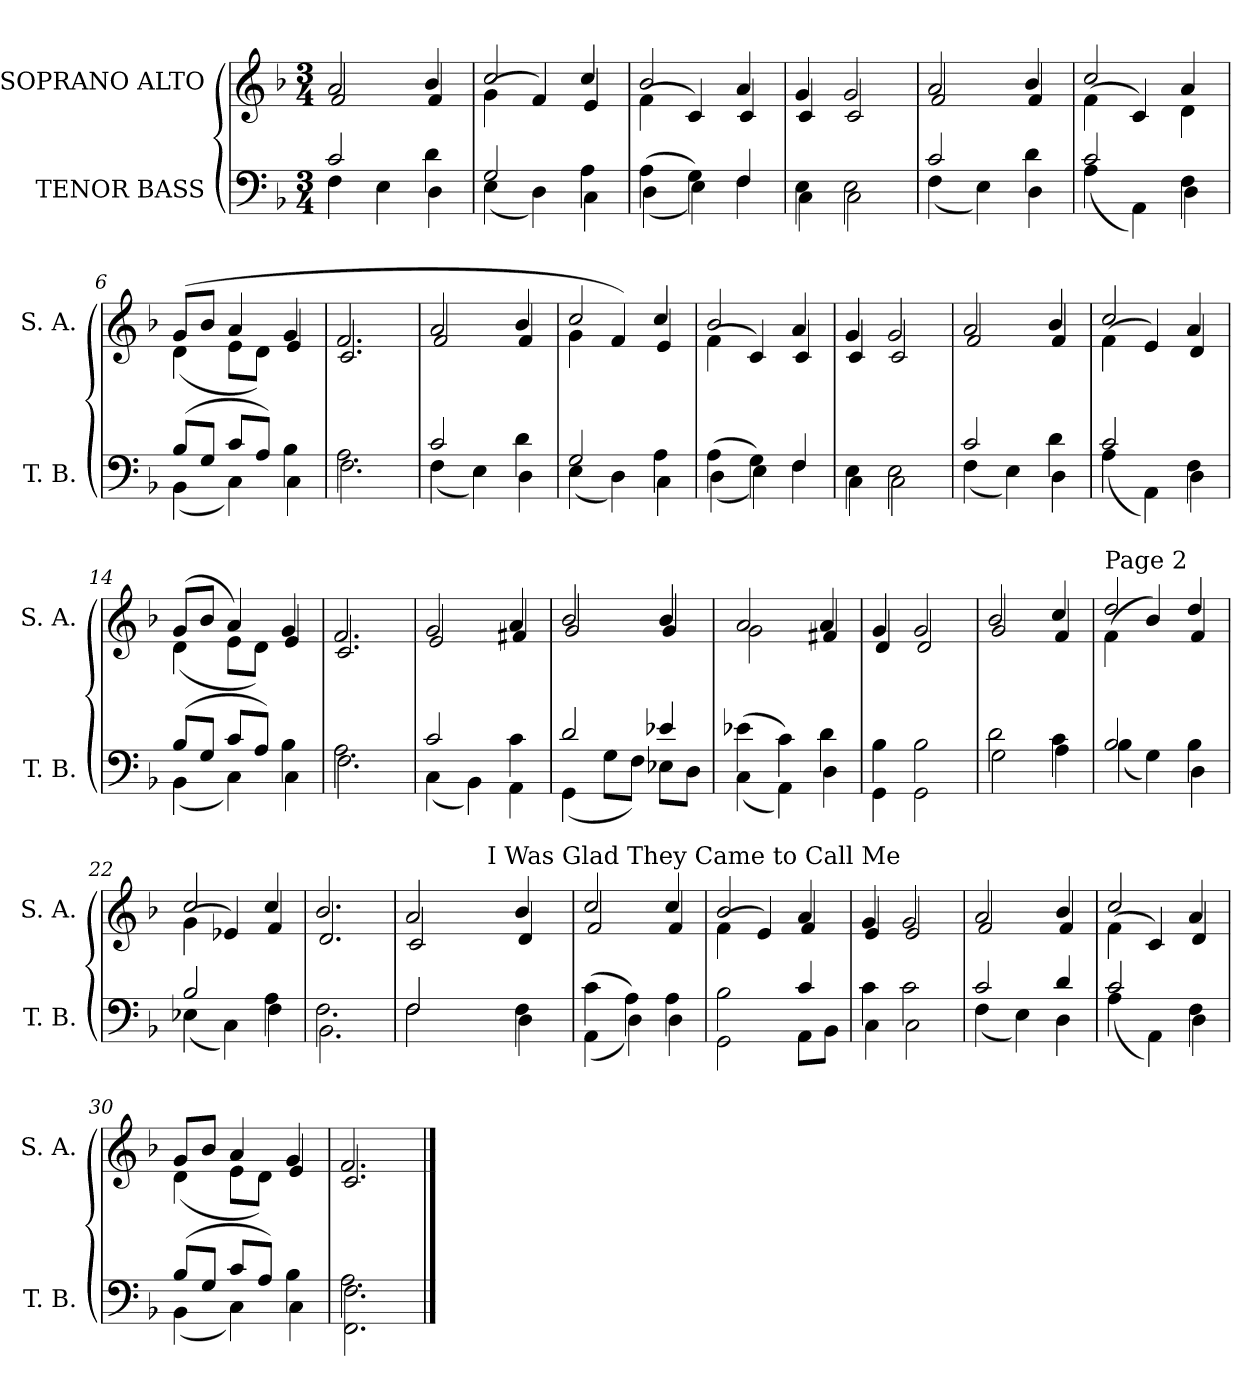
**kern	**kern
*part2	*part1
*staff2	*staff1
*I"TENOR BASS	*I"SOPRANO ALTO
*I'T. B.	*I'S. A.
!!LO:PB:g=z
*clefF4	*clefG2
*k[b-]	*k[b-]
*F:	*F:
*M3/4	*M3/4
=	=
*^	*^
2ci/	4Fi\	2ai/	2fi/
.	4Ei\)	.	.
4di\	4Di\	4b-i/	4fi/
=1	=1	=1	=1
2Gi/	(4Ei\	2cci/	(4gi\
.	4Di\)	.	4fi/)
4Ai\	4Ci\	4cci/	4ei/
=2	=2	=2	=2
(4Ai\	(4Di\	2b-i/	(4fi\
4Gi\)	4Ei\)	.	4ci/)
4Fi/	4Fi\	4ai/	4ci/
=3	=3	=3	=3
4Ei\	4Ci\	4gi/	4ci/
2Ei\	2Ci\	2gi/	2ci/
=4	=4	=4	=4
2ci/	(4Fi\	2ai/	2fi/
.	4Ei\)	.	.
4di\	4Di\	4b-i/	4fi/
!!LO:LB:g=z	!!
=5	=5	=5	=5
2ci/	(4Ai\	2cci/	(4fi\
.	4AAi\)	.	4ci/)
4Fi\	4Di\	4ai/	4di\
=6	=6	=6	=6
(8B-i/L	(4BB-i\	(8gi/L	(4di\
8Gi/J	.	8b-i/J	.
8ci/L	4Ci\)	4ai/	8ei\L
8Ai/J)	.	.	8di\J)
4B-i\	4Ci\	4gi/	4ei/
=7	=7	=7	=7
2.Ai\	2.Fi\	2.fi/	2.ci/
=8	=8	=8	=8
2ci/	(4Fi\	2ai/	2fi/
.	4Ei\)	.	.
4di\	4Di\	4b-i/	4fi/
=9	=9	=9	=9
2Gi/	(4Ei\	2cci/	4gi\
.	4Di\)	.	4fi/)
4Ai\	4Ci\	4cci/	4ei/
!!LO:LB:g=z	!!
=10	=10	=10	=10
(4Ai\	(4Di\	2b-i/	(4fi\
4Gi\)	4Ei\)	.	4ci/)
4Fi/	4Fi\	4ai/	4ci/
=11	=11	=11	=11
4Ei\	4Ci\	4gi/	4ci/
2Ei\	2Ci\	2gi/	2ci/
=12	=12	=12	=12
2ci/	(4Fi\	2ai/	2fi/
.	4Ei\)	.	.
4di\	4Di\	4b-i/	4fi/
=13	=13	=13	=13
2ci/	(4Ai\	2cci/	(4fi\
.	4AAi\)	.	4ei/)
4Fi\	4Di\	4ai/	4di/
=14	=14	=14	=14
(8B-i/L	(4BB-i\	(8gi/L	(4di\
8Gi/J	.	8b-i/J	.
8ci/L	4Ci\)	4ai/)	8ei\L
8Ai/J)	.	.	8di\J)
4B-i\	4Ci\	4gi/	4ei/
=15	=15	=15	=15
2.Ai\	2.Fi\	2.fi/	2.ci/
!!LO:LB:g=z	!!
=16	=16	=16	=16
2ci/	(4Ci\	2gi/	2ei/
.	4BB-i\)	.	.
4ci\	4AAi\	4ai/	4f#Xi/
=17	=17	=17	=17
2di/	(4GGi\	2b-i/	2gi/
.	8Gi\L	.	.
.	8Fi\J)	.	.
4e-Xi/	8E-Xi\L	4b-i/	4gi/
.	8Di\J	.	.
=18	=18	=18	=18
(4e-Xi\	(4Ci\	2ai/	2gi\
4ci\)	4AAi\)	.	.
4di\	4Di\	4ai/	4f#Xi/
=19	=19	=19	=19
4B-i\	4GGi\	4gi/	4di/
2B-i\	2GGi\	2gi/	2di/
=20	=20	=20	=20
2di\	2Gi\	2b-i/	2gi/
4ci\	4Ai\	4cci/	4fi/
!!LO:PB:g=z	!!
=21	=21	=21	=21
!	!	!LO:TX:a:t=Page 2	!
2B-i/	(4B-i\	2ddi/	(4fi\
.	4Gi\)	.	4b-i/)
4B-i\	4Di\	4ddi/	4fi/
=22	=22	=22	=22
2B-i/	(4E-Xi\	2cci/	(4gi\
.	4Ci\)	.	4e-Xi/)
4Ai\	4Fi\	4cci/	4fi/
=23	=23	=23	=23
2.Fi\	2.BB-i\	2.b-i/	2.di/
=24	=24	=24	=24
*	*	*	*^
2Fi/	2Fi\	2ai/	2ci/	4ryy
.	.	.	.	16ryy
.	.	.	.	32ryy
.	.	.	.	64ryy
.	.	.	.	256.ryy
!	!	!	!	!LO:TX:a:t=I Was Glad They Came to Call Me
.	.	.	.	4ryy
4Fi\	4Di\	4b-i/	4di/	.
.	.	.	.	8ryy
.	.	.	.	128ryy
.	.	.	.	512ryy
*	*	*	*v	*v
=25	=25	=25	=25
(4ci\	(4AAi\	2cci/	2fi/
4Ai\)	4Di\)	.	.
4Ai\	4Di\	4cci/	4fi/
!!LO:LB:g=z	!!
=26	=26	=26	=26
2B-i\	2GGi\	2b-i/	(4fi\
.	.	.	4ei/)
4ci/	8AAi\L	4ai/	4fi/
.	8BB-i\J	.	.
=27	=27	=27	=27
4ci\	4Ci\	4gi/	4ei/
2ci\	2Ci\	2gi/	2ei/
=28	=28	=28	=28
2ci/	(4Fi\	2ai/	2fi/
.	4Ei\)	.	.
4di/	4Di\	4b-i/	4fi/
=29	=29	=29	=29
2ci/	(4Ai\	2cci/	(4fi\
.	4AAi\)	.	4ci/)
4Fi\	4Di\	4ai/	4di/
=30	=30	=30	=30
(8B-i/L	(4BB-i\	(8gi/L	(4di\
8Gi/J	.	8b-i/J	.
8ci/L	4Ci\)	4ai/	8ei\L
8Ai/J)	.	.	8di\J)
4B-i\	4Ci\	4gi/	4ei/
=31	=31	=31	=31
2.Ai\	2.FFi\ 2.Fi	2.fi/	2.ci/
*v	*v	*	*
*	*v	*v
==	==
*-	*-
